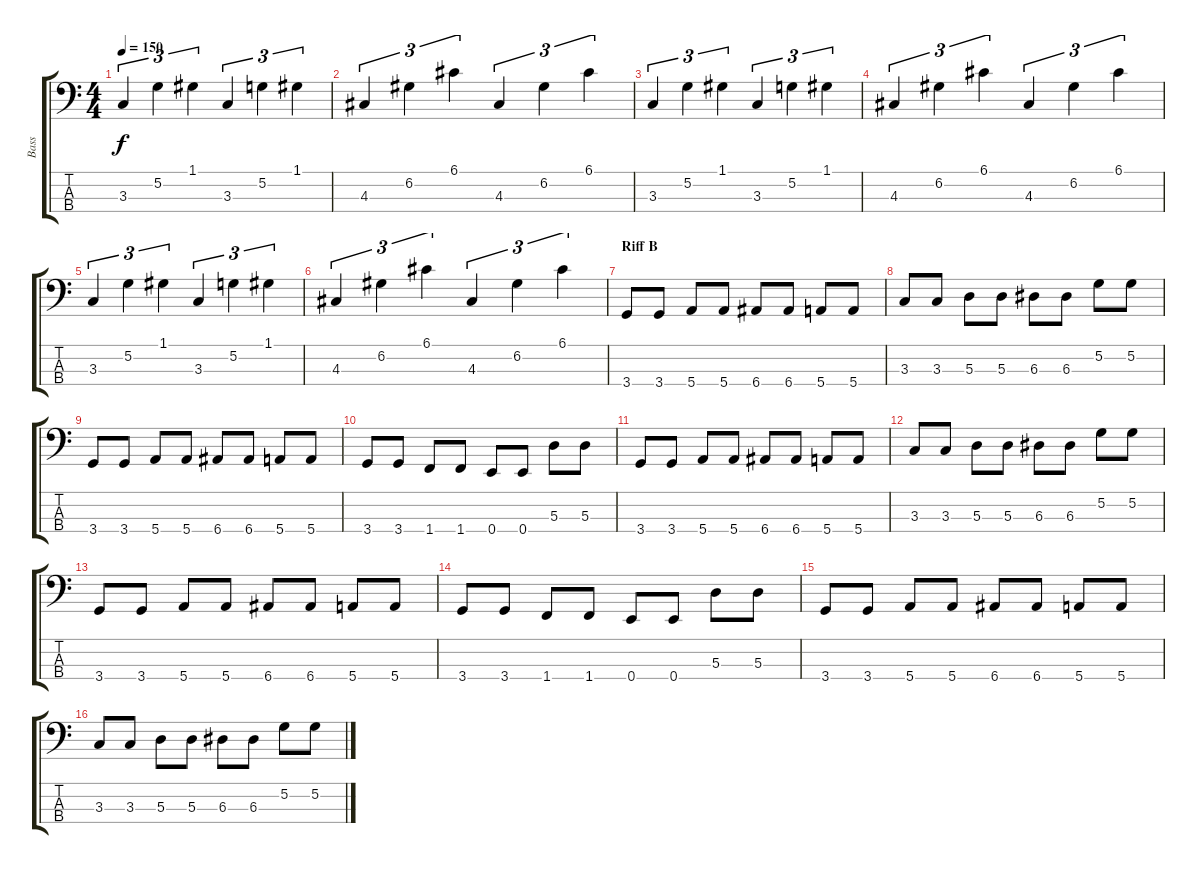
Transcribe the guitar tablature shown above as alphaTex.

\track ("Bass" "Bass") {instrument electricbasspick}
\staff {score tabs}
\tuning (G2 D2 A1 E1) {hide}
\ts (4 4)
\tempo 150
\clef f4
\ks c
3.3.4{tu (3 2) dy f} 5.2.4{tu (3 2)} 1.1.4{tu (3 2)} 3.3.4{tu (3 2)} 5.2.4{tu (3 2)} 1.1.4{tu (3 2)} |
4.3.4{tu (3 2)} 6.2.4{tu (3 2)} 6.1.4{tu (3 2)} 4.3.4{tu (3 2)} 6.2.4{tu (3 2)} 6.1.4{tu (3 2)} |
3.3.4{tu (3 2)} 5.2.4{tu (3 2)} 1.1.4{tu (3 2)} 3.3.4{tu (3 2)} 5.2.4{tu (3 2)} 1.1.4{tu (3 2)} |
4.3.4{tu (3 2)} 6.2.4{tu (3 2)} 6.1.4{tu (3 2)} 4.3.4{tu (3 2)} 6.2.4{tu (3 2)} 6.1.4{tu (3 2)} |
3.3.4{tu (3 2)} 5.2.4{tu (3 2)} 1.1.4{tu (3 2)} 3.3.4{tu (3 2)} 5.2.4{tu (3 2)} 1.1.4{tu (3 2)} |
4.3.4{tu (3 2)} 6.2.4{tu (3 2)} 6.1.4{tu (3 2)} 4.3.4{tu (3 2)} 6.2.4{tu (3 2)} 6.1.4{tu (3 2)} |
\section ("" "Riff B")
3.4.8 3.4.8 5.4.8 5.4.8 6.4.8 6.4.8 5.4.8 5.4.8 |
3.3.8 3.3.8 5.3.8 5.3.8 6.3.8 6.3.8 5.2.8 5.2.8 |
3.4.8 3.4.8 5.4.8 5.4.8 6.4.8 6.4.8 5.4.8 5.4.8 |
3.4.8 3.4.8 1.4.8 1.4.8 0.4.8 0.4.8 5.3.8 5.3.8 |
3.4.8 3.4.8 5.4.8 5.4.8 6.4.8 6.4.8 5.4.8 5.4.8 |
3.3.8 3.3.8 5.3.8 5.3.8 6.3.8 6.3.8 5.2.8 5.2.8 |
3.4.8 3.4.8 5.4.8 5.4.8 6.4.8 6.4.8 5.4.8 5.4.8 |
3.4.8 3.4.8 1.4.8 1.4.8 0.4.8 0.4.8 5.3.8 5.3.8 |
3.4.8 3.4.8 5.4.8 5.4.8 6.4.8 6.4.8 5.4.8 5.4.8 |
3.3.8 3.3.8 5.3.8 5.3.8 6.3.8 6.3.8 5.2.8 5.2.8
